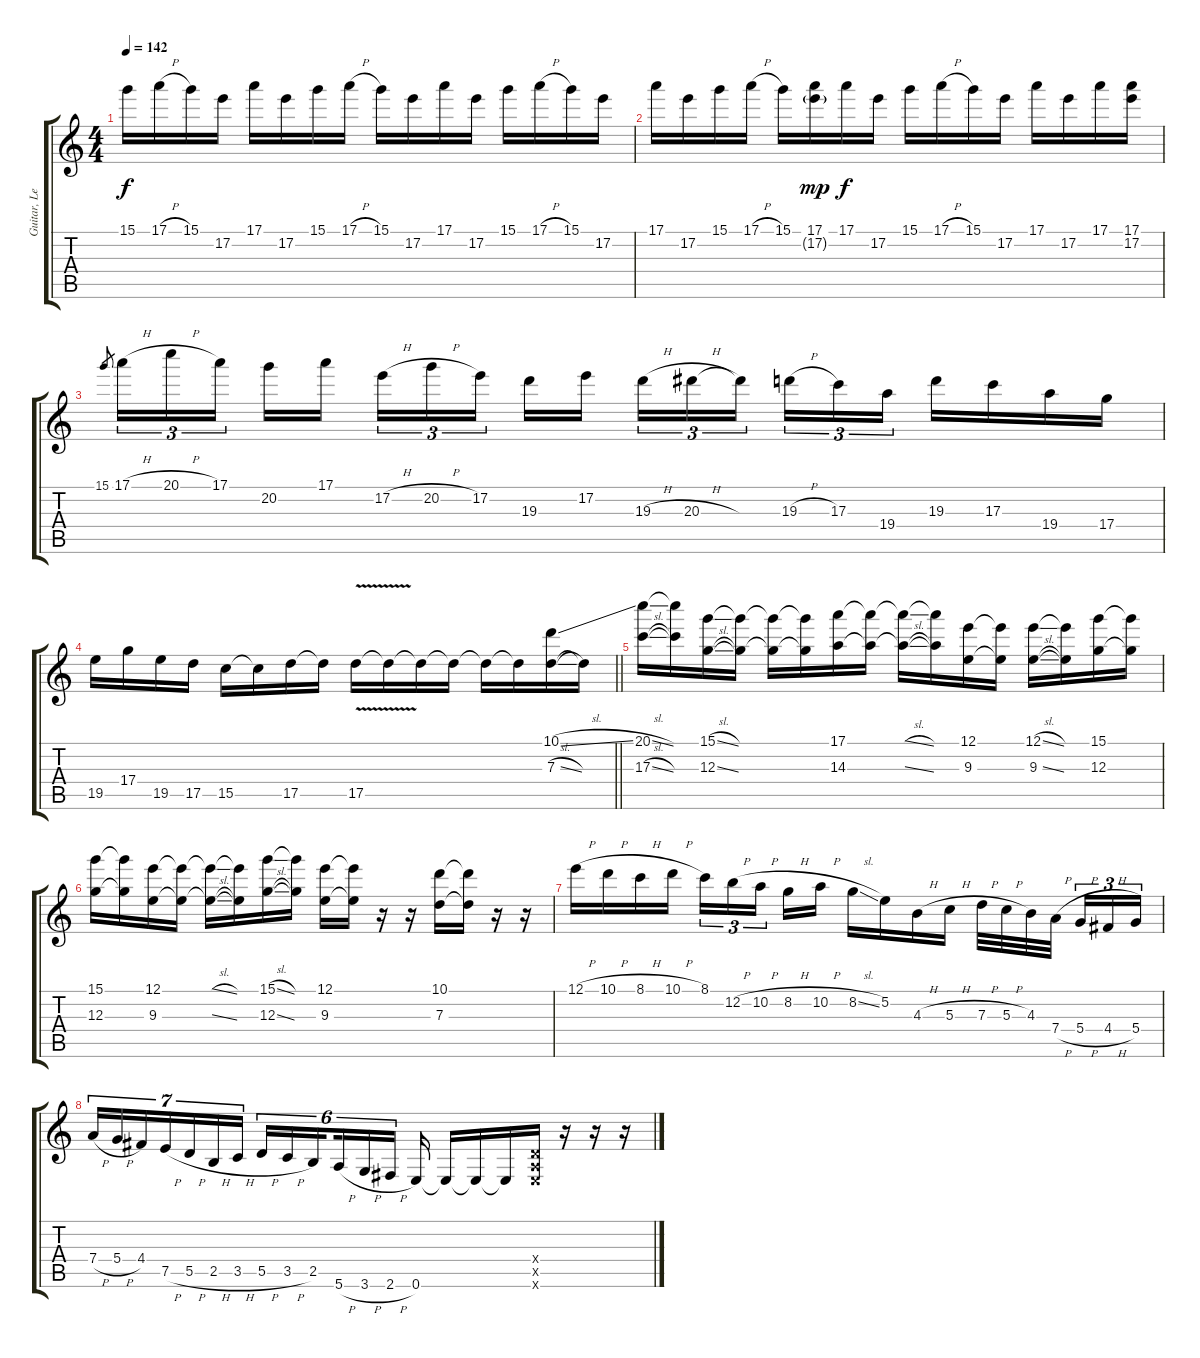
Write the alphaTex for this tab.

\track ("Guitar, Lead" "Guitar, Le") {mute instrument overdrivenguitar}
\staff {score tabs}
\tuning (E4 B3 G3 D3 A2 E2) {hide}
\ts (4 4)
\tempo 142
\clef g2
\ks c
15.1.16{dy f} 17.1{h}.16 15.1.16 17.2.16 17.1.16 17.2.16 15.1.16 17.1{h}.16 15.1.16 17.2.16 17.1.16 17.2.16 15.1.16 17.1{h}.16 15.1.16 17.2.16 |
17.1.16 17.2.16 15.1.16 17.1{h}.16 15.1.16 (17.1 17.2{g}).16{dy mp} 17.1.16{dy f} 17.2.16 15.1.16 17.1{h}.16 15.1.16 17.2.16 17.1.16 17.2.16 17.1.16 (17.1 17.2).16 |
15.1.8{gr} 17.1{h}.16{tu (3 2)} 20.1{h}.16{tu (3 2)} 17.1.16{tu (3 2) beam splitsecondary} 20.2.16 17.1.16 17.2{h}.16{tu (3 2)} 20.2{h}.16{tu (3 2)} 17.2.16{tu (3 2) beam splitsecondary} 19.3.16 17.2.16 19.3{h}.16{tu (3 2)} 20.3{h}.16{tu (3 2)} 20.3{t}.16{tu (3 2) beam splitsecondary} 19.3{h}.16{tu (3 2)} 17.3.16{tu (3 2)} 19.4.16{tu (3 2)} 19.3.16 17.3.16 19.4.16 17.4.16 |
\barLineRight lightlight
19.5.16 17.4.16 19.5.16 17.5.16 15.5.16 15.5{t}.16 17.5.16 17.5{t}.16 17.5{v}.16 17.5{t}.16 17.5{t}.16 17.5{t}.16 17.5{t}.16 17.5{t}.16 (10.1{sl} 7.3{sl}).16 7.3{t}.16 |
(20.1{sl} 17.3{sl}).16 (20.1{t} 17.3{t}).16 (15.1{sl} 12.3{sl}).16 (15.1{t} 12.3{t}).16 (15.1{t} 12.3{t}).16 (15.1{t} 12.3{t}).16 (17.1 14.3).16 (17.1{t} 14.3{t}).16 (17.1{sl t} 14.3{sl t}).16 (17.1{t} 14.3{t}).16 (12.1 9.3).16 (12.1{t} 9.3{t}).16 (12.1{sl} 9.3{sl}).16 (12.1{t} 9.3{t}).16 (15.1 12.3).16 (15.1{t} 12.3{t}).16 |
(15.1 12.3).16 (15.1{t} 12.3{t}).16 (12.1 9.3).16 (12.1{t} 9.3{t}).16 (12.1{sl t} 9.3{sl t}).16 (12.1{t} 9.3{t}).16 (15.1{sl} 12.3{sl}).16 (15.1{t} 12.3{t}).16 (12.1 9.3).16 (12.1{t} 9.3{t}).16 r.16 r.16 (10.1 7.3).16 (10.1{t} 7.3{t}).16 r.16 r.16 |
12.1{h}.16 10.1{h}.16 8.1{h}.16 10.1{h}.16 8.1.16{tu (3 2)} 12.2{h}.16{tu (3 2)} 10.2{h}.16{tu (3 2) beam splitsecondary} 8.2{h}.16 10.2{h}.16 8.2{sl}.16 5.2.16 4.3{h}.16 5.3{h}.16 7.3{h}.32 5.3{h}.32 4.3.32 7.4{h}.32{beam splitsecondary} 5.4{h}.16{tu (3 2)} 4.4{h}.16{tu (3 2)} 5.4.16{tu (3 2)} |
7.4{h}.16{tu (7 4)} 5.4{h}.16{tu (7 4)} 4.4.16{tu (7 4)} 7.5{h}.16{tu (7 4)} 5.5{h}.16{tu (7 4)} 2.5{h}.16{tu (7 4)} 3.5{h}.16{tu (7 4)} 5.5{h}.16{tu (6 4)} 3.5{h}.16{tu (6 4)} 2.5.16{tu (6 4) beam splitsecondary} 5.6{h}.16{tu (6 4)} 3.6{h}.16{tu (6 4)} 2.6{h}.16{tu (6 4)} 0.6.16 0.6{t}.16 0.6{t}.16 0.6{t}.16 (0.4{x} 0.5{x} 0.6{x}).16 r.16 r.16 r.16
